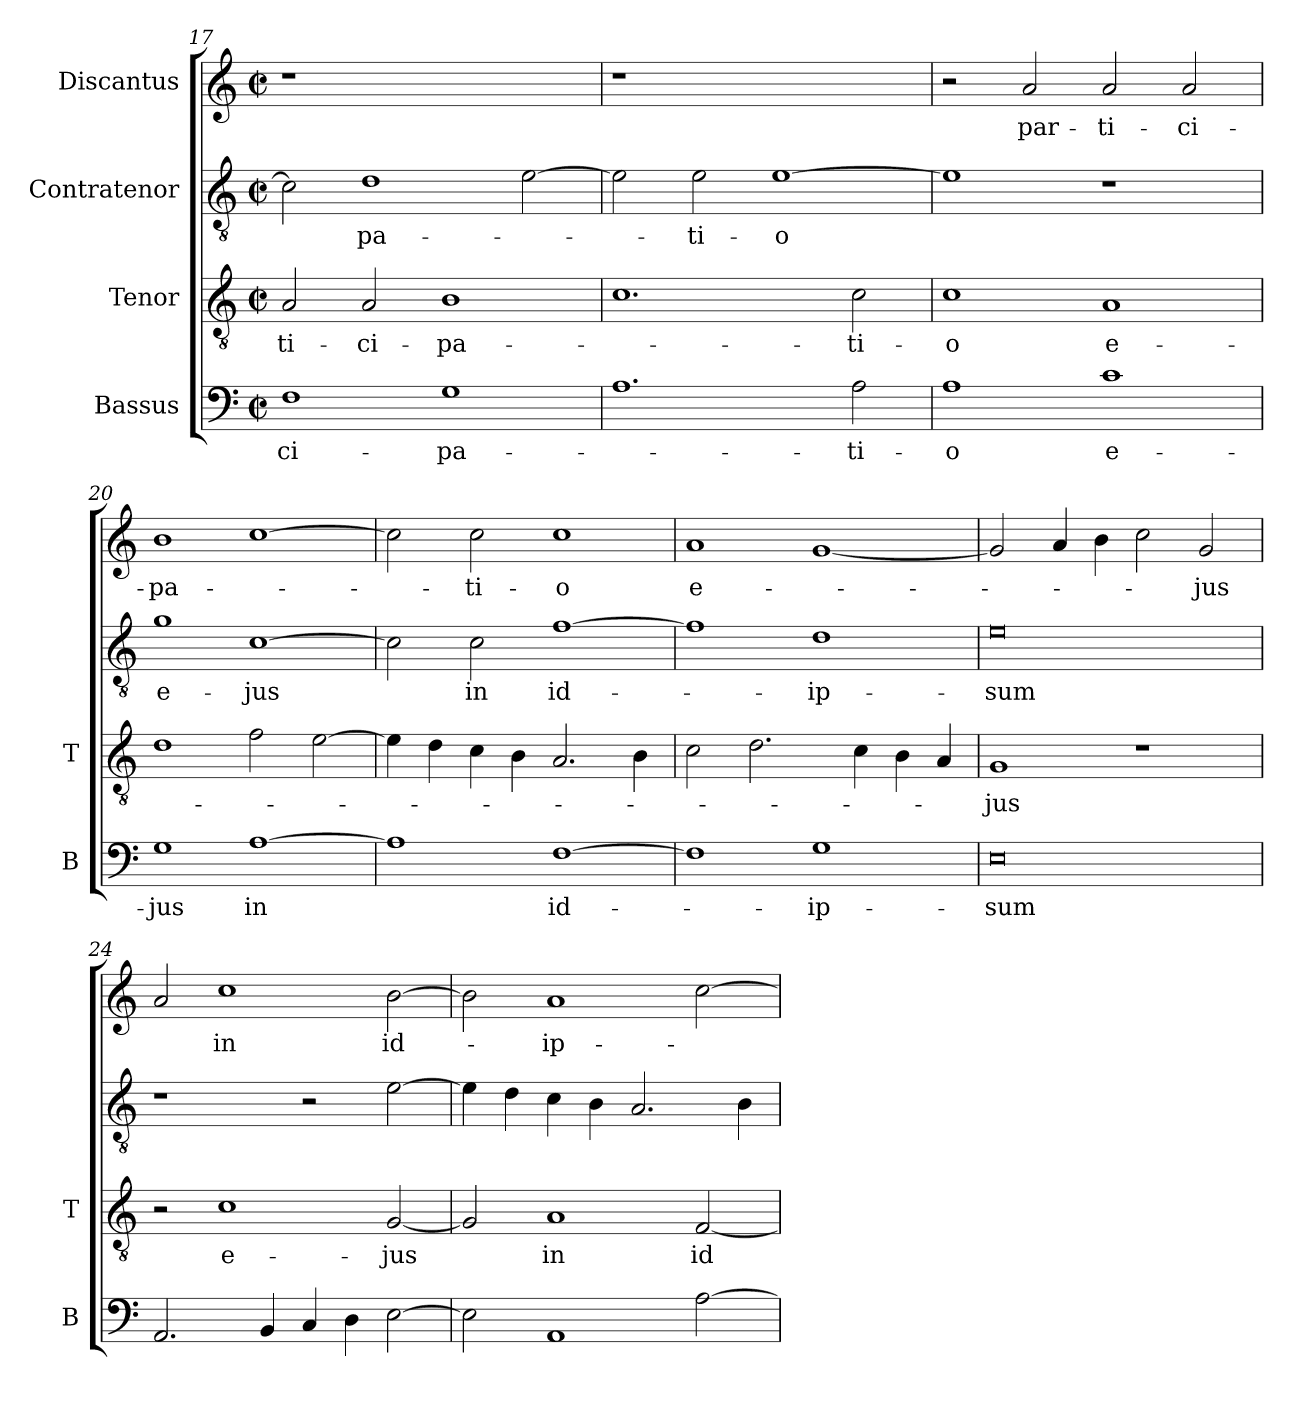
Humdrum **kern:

**kern	**text	**kern	**text	**kern	**text	**kern	**text
*part4	*part4	*part3	*part3	*part2	*part2	*part1	*part1
*staff4	*staff4	*staff3	*staff3	*staff2	*staff2	*staff1	*staff1
*I"Bassus	*	*I"Tenor	*	*I"Contratenor	*	*I"Discantus	*
*I'B	*	*I'T	*	*	*	*	*
*clefF4	*	*clefGv2	*	*clefGv2	*	*clefG2	*
*k[]	*	*k[]	*	*k[]	*	*k[]	*
*C:	*	*C:	*	*C:	*	*C:	*
*M2/2	*	*M2/2	*	*M2/2	*	*M2/2	*
*met(c|)	*	*met(c|)	*	*met(c|)	*	*met(c|)	*
=17	=17	=17	=17	=17	=17	=17	=17
!	!LO:LY:b	!	!LO:LY:b	!	!	!	!
1F	-ci-	2A/	-ti-	2c\]	.	1r	.
!	!	!	!LO:LY:b	!	!LO:LY:b	!	!
.	.	2A/	-ci-	1d	-pa-	.	.
!	!LO:LY:b	!	!LO:LY:b	!	!	!	!
1G	-pa-	1B	-pa-	.	.	1ryy	.
.	.	.	.	[2e\	.	.	.
=18	=18	=18	=18	=18	=18	=18	=18
1.A	.	1.c	.	2e\]	.	1r	.
!	!	!	!	!	!LO:LY:b	!	!
.	.	.	.	2e\	-ti-	.	.
!	!	!	!	!	!LO:LY:b	!	!
.	.	.	.	[1e	-o	1ryy	.
!	!LO:LY:b	!	!LO:LY:b	!	!	!	!
2A\	-ti-	2c\	-ti-	.	.	.	.
=19	=19	=19	=19	=19	=19	=19	=19
!	!LO:LY:b	!	!LO:LY:b	!	!	!	!
1A	-o	1c	-o	1e]	.	2r	.
!	!	!	!	!	!	!	!LO:LY:b
.	.	.	.	.	.	2a/	par-
!	!LO:LY:b	!	!LO:LY:b	!	!	!	!LO:LY:b
1c	e-	1A	e-	1r	.	2a/	-ti-
!	!	!	!	!	!	!	!LO:LY:b
.	.	.	.	.	.	2a/	-ci-
=20	=20	=20	=20	=20	=20	=20	=20
!	!LO:LY:b	!	!	!	!LO:LY:b	!	!LO:LY:b
1G	-jus	1d	.	1g	e-	1b	-pa-
!	!LO:LY:b	!	!	!	!LO:LY:b	!	!
[1A	in	2f\	.	[1c	-jus	[1cc	.
.	.	[2e\	.	.	.	.	.
=21	=21	=21	=21	=21	=21	=21	=21
1A]	.	4e\]	.	2c\]	.	2cc\]	.
.	.	4d\	.	.	.	.	.
!	!	!	!	!	!LO:LY:b	!	!LO:LY:b
.	.	4c\	.	2c\	in	2cc\	-ti-
.	.	4B\	.	.	.	.	.
!	!LO:LY:b	!	!	!	!LO:LY:b	!	!LO:LY:b
[1F	id-	2.A/	.	[1f	id-	1cc	-o
.	.	4B\	.	.	.	.	.
!!LO:LB:g=z
=22	=22	=22	=22	=22	=22	=22	=22
!	!	!	!	!	!	!	!LO:LY:b
1F]	.	2c\	.	1f]	.	1a	e-
.	.	2.d\	.	.	.	.	.
!	!LO:LY:b	!	!	!	!LO:LY:b	!	!
1G	-ip-	.	.	1d	-ip-	[1g	.
.	.	4c\	.	.	.	.	.
.	.	4B\	.	.	.	.	.
.	.	4A/	.	.	.	.	.
=23	=23	=23	=23	=23	=23	=23	=23
!	!LO:LY:b	!	!LO:LY:b	!	!LO:LY:b	!	!
0E	-sum	1G	-jus	0e	-sum	2g/]	.
.	.	.	.	.	.	4a/	.
.	.	.	.	.	.	4b\	.
.	.	1r	.	.	.	2cc\	.
!	!	!	!	!	!	!	!LO:LY:b
.	.	.	.	.	.	2g/	-jus
=24	=24	=24	=24	=24	=24	=24	=24
2.AA/	.	2r	.	1r	.	2a/	.
!	!	!	!LO:LY:b	!	!	!	!LO:LY:b
.	.	1c	e-	.	.	1cc	in
4BB/	.	.	.	.	.	.	.
4C/	.	.	.	2r	.	.	.
4D\	.	.	.	.	.	.	.
!	!	!	!LO:LY:b	!	!	!	!LO:LY:b
[2E\	.	[2G/	-jus	[2e\	.	[2b\	id-
=25	=25	=25	=25	=25	=25	=25	=25
2E\]	.	2G/]	.	4e\]	.	2b\]	.
.	.	.	.	4d\	.	.	.
!	!	!	!LO:LY:b	!	!	!	!LO:LY:b
1AA	.	1A	in	4c\	.	1a	-ip-
.	.	.	.	4B\	.	.	.
.	.	.	.	2.A/	.	.	.
!	!	!	!LO:LY:b	!	!	!	!
[2A\	.	[2F/	id-	.	.	[2cc\	.
.	.	.	.	4B\	.	.	.
=	=	=	=	=	=	=	=
*-	*-	*-	*-	*-	*-	*-	*-
